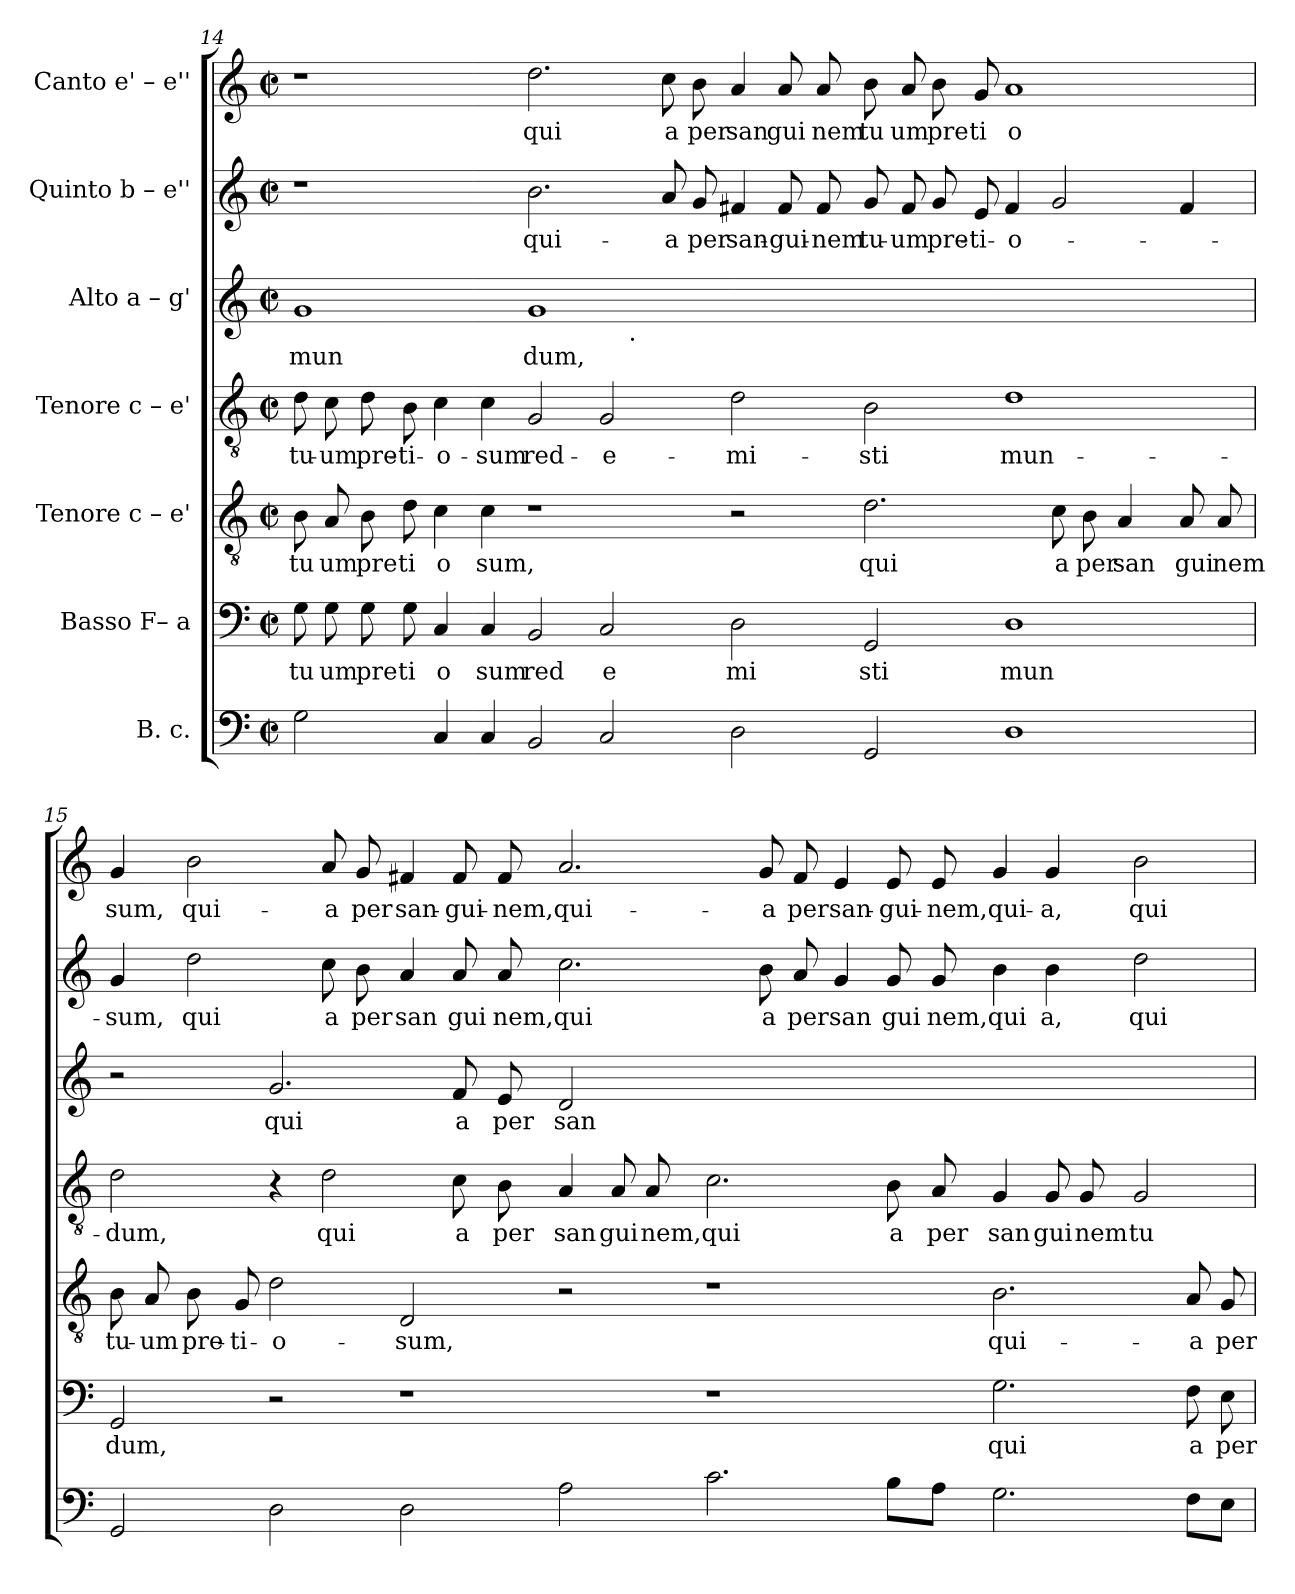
**kern	**kern	**text	**kern	**text	**kern	**text	**kern	**text	**kern	**text	**kern	**text
*part7	*part6	*part6	*part5	*part5	*part4	*part4	*part3	*part3	*part2	*part2	*part1	*part1
*staff7	*staff6	*staff6	*staff5	*staff5	*staff4	*staff4	*staff3	*staff3	*staff2	*staff2	*staff1	*staff1
*I"B. c.	*I"Basso  F– a	*	*I"Tenore  c – e'	*	*I"Tenore  c – e'	*	*I"Alto  a – g'	*	*I"Quinto  b – e''	*	*I"Canto  e' – e''	*
!!LO:LB:g=z
*clefF4	*clefF4	*	*clefGv2	*	*clefGv2	*	*clefG2	*	*clefG2	*	*clefG2	*
*M2/2	*M2/2	*	*M2/2	*	*M2/2	*	*M2/2	*	*M2/2	*	*M2/2	*
*met(c|)	*met(c|)	*	*met(c|)	*	*met(c|)	*	*met(c|)	*	*met(c|)	*	*met(c|)	*
=14	=14	=14	=14	=14	=14	=14	=14	=14	=14	=14	=14	=14
!	!	!LO:LY:b:cj	!	!LO:LY:b:cj	!	!LO:LY:b:cj	!	!LO:LY:b:cj	!	!	!	!
*	*	*	*	*	*	*	*^	*	*	*	*	*
2G\	8G\	tu	8B\	tu	8d\	tu-	1g	1ryy	mun	1r	.	1r	.
!	!	!LO:LY:b:cj	!	!LO:LY:b:cj	!	!LO:LY:b:cj	!	!	!	!	!	!	!
.	8G\	um	8A/	um	8c\	-um	.	.	.	.	.	.	.
!	!	!LO:LY:b:cj	!	!LO:LY:b:cj	!	!LO:LY:b:cj	!	!	!	!	!	!	!
.	8G\	pre	8B\	pre	8d\	pre-	.	.	.	.	.	.	.
!	!	!LO:LY:b:cj	!	!LO:LY:b:cj	!	!LO:LY:b:cj	!	!	!	!	!	!	!
.	8G\	ti	8d\	ti	8B\	-ti-	.	.	.	.	.	.	.
!	!	!LO:LY:b:cj	!	!LO:LY:b:cj	!	!LO:LY:b:cj	!	!	!	!	!	!	!
4C/	4C/	o	4c\	o	4c\	-o-	.	.	.	.	.	.	.
!	!	!LO:LY:b:cj	!	!LO:LY:b:cj	!	!LO:LY:b:cj	!	!	!	!	!	!	!
4C/	4C/	sum	4c\	sum,	4c\	-sum	.	.	.	.	.	.	.
!	!	!LO:LY:b:cj	!	!	!	!LO:LY:b:cj	!	!	!LO:LY:b:cj	!	!LO:LY:b:cj	!	!LO:LY:b:cj
2BB/	2BB/	red	1r	.	2G/	red-	1g	2ryy	dum,	2.b\	qui-	2.dd\	qui
!	!	!LO:LY:b:cj	!	!	!	!LO:LY:b:cj	!	!	!	!	!	!	!
2C/	2C/	e	.	.	2G/	-e-	.	16..ryy	.	.	.	.	.
!	!	!	!	!	!	!	!	!LO:TX:b:t=.	!	!	!	!	!
.	.	.	.	.	.	.	.	1ryy	.	.	.	.	.
!	!	!	!	!	!	!	!	!	!	!	!LO:LY:b:cj	!	!LO:LY:b:cj
.	.	.	.	.	.	.	.	.	.	8a/	-a	8cc\	a
!	!	!	!	!	!	!	!	!	!	!	!LO:LY:b:cj	!	!LO:LY:b:cj
.	.	.	.	.	.	.	.	.	.	8g/	per	8b\	per
!	!	!LO:LY:b:cj	!	!	!	!LO:LY:b:cj	!	!	!	!	!LO:LY:b:cj	!	!LO:LY:b:cj
2D\	2D\	mi	2r	.	2d\	-mi-	0ryy	.	.	4f#X/	san-	4a/	san
!	!	!	!	!	!	!	!	!	!	!	!LO:LY:b:cj	!	!LO:LY:b:cj
.	.	.	.	.	.	.	.	.	.	8f#/	-gui-	8a/	gui
!	!	!	!	!	!	!	!	!	!	!	!LO:LY:b:cj	!	!LO:LY:b:cj
.	.	.	.	.	.	.	.	.	.	8f#/	-nem	8a/	nem
!	!	!LO:LY:b:cj	!	!LO:LY:b:cj	!	!LO:LY:b:cj	!	!	!	!	!LO:LY:b:cj	!	!LO:LY:b:cj
2GG/	2GG/	sti	2.d\	qui	2B\	-sti	.	.	.	8g/	tu-	8b\	tu
.	.	.	.	.	.	.	.	1ryy	.	.	.	.	.
!	!	!	!	!	!	!	!	!	!	!	!LO:LY:b:cj	!	!LO:LY:b:cj
.	.	.	.	.	.	.	.	.	.	8f#/	-um	8a/	um
!	!	!	!	!	!	!	!	!	!	!	!LO:LY:b:cj	!	!LO:LY:b:cj
.	.	.	.	.	.	.	.	.	.	8g/	pre-	8b\	pre
!	!	!	!	!	!	!	!	!	!	!	!LO:LY:b:cj	!	!LO:LY:b:cj
.	.	.	.	.	.	.	.	.	.	8e/	-ti-	8g/	ti
!	!	!LO:LY:b:cj	!	!	!	!LO:LY:b:cj	!	!	!	!	!LO:LY:b:cj	!	!LO:LY:b:cj
1D	1D	mun	.	.	1d	mun-	.	.	.	4f#/	-o-	1a	o
!	!	!	!	!LO:LY:b:cj	!	!	!	!	!	!	!	!	!
.	.	.	8c\	a	.	.	.	.	.	2g/	.	.	.
!	!	!	!	!LO:LY:b:cj	!	!	!	!	!	!	!	!	!
.	.	.	8B\	per	.	.	.	.	.	.	.	.	.
!	!	!	!	!LO:LY:b:cj	!	!	!	!	!	!	!	!	!
.	.	.	4A/	san	.	.	.	.	.	.	.	.	.
.	.	.	.	.	.	.	.	4ryy	.	.	.	.	.
!	!	!	!	!LO:LY:b:cj	!	!	!	!	!	!	!	!	!
.	.	.	8A/	gui	.	.	.	.	.	4f#/	.	.	.
.	.	.	.	.	.	.	.	8ryy	.	.	.	.	.
!	!	!	!	!LO:LY:b:cj	!	!	!	!	!	!	!	!	!
.	.	.	8A/	nem	.	.	.	.	.	.	.	.	.
.	.	.	.	.	.	.	.	64ryy	.	.	.	.	.
!!LO:PB:g=z
=15	=15	=15	=15	=15	=15	=15	=15	=15	=15	=15	=15	=15	=15
!	!	!	!	!	!	!	!LO:TX:b:t=.	!	!	!	!	!	!
!	!	!LO:LY:b:cj	!	!LO:LY:b:cj	!	!LO:LY:b:cj	!	!	!	!	!LO:LY:b:cj	!	!LO:LY:b:cj
*	*	*	*	*	*	*	*v	*v	*	*	*	*	*
2GG/	2GG/	dum,	8B\	tu-	2d\	-dum,	2r	.	4g/	-sum,	4g/	sum,
!	!	!	!	!LO:LY:b:cj	!	!	!	!	!	!	!	!
.	.	.	8A/	-um	.	.	.	.	.	.	.	.
!	!	!	!	!LO:LY:b:cj	!	!	!	!	!	!LO:LY:b:cj	!	!LO:LY:b:cj
.	.	.	8B\	pre-	.	.	.	.	2dd\	qui	2b\	qui-
!	!	!	!	!LO:LY:b:cj	!	!	!	!	!	!	!	!
.	.	.	8G/	-ti-	.	.	.	.	.	.	.	.
!	!	!	!	!LO:LY:b:cj	!	!	!	!LO:LY:b:cj	!	!	!	!
2D\	2r	.	2d\	-o-	4r	.	2.g/	qui	.	.	.	.
!	!	!	!	!	!	!LO:LY:b:cj	!	!	!	!LO:LY:b:cj	!	!LO:LY:b:cj
.	.	.	.	.	2d\	qui	.	.	8cc\	a	8a/	-a
!	!	!	!	!	!	!	!	!	!	!LO:LY:b:cj	!	!LO:LY:b:cj
.	.	.	.	.	.	.	.	.	8b\	per	8g/	per
!	!	!	!	!LO:LY:b:cj	!	!	!	!	!	!LO:LY:b:cj	!	!LO:LY:b:cj
2D\	1r	.	2D/	-sum,	.	.	.	.	4a/	san	4f#X/	san-
!	!	!	!	!	!	!LO:LY:b:cj	!	!LO:LY:b:cj	!	!LO:LY:b:cj	!	!LO:LY:b:cj
.	.	.	.	.	8c\	a	8f/	a	8a/	gui	8f#/	-gui-
!	!	!	!	!	!	!LO:LY:b:cj	!	!LO:LY:b:cj	!	!LO:LY:b:cj	!	!LO:LY:b:cj
.	.	.	.	.	8B\	per	8e/	per	8a/	nem,	8f#/	-nem,
!	!	!	!	!	!	!LO:LY:b:cj	!	!LO:LY:b:cj	!	!LO:LY:b:cj	!	!LO:LY:b:cj
2A\	.	.	2r	.	4A/	san	2d/	san	2.cc\	qui	2.a/	qui-
!	!	!	!	!	!	!LO:LY:b:cj	!	!	!	!	!	!
.	.	.	.	.	8A/	gui	.	.	.	.	.	.
!	!	!	!	!	!	!LO:LY:b:cj	!	!	!	!	!	!
.	.	.	.	.	8A/	nem,	.	.	.	.	.	.
!	!	!	!	!	!	!LO:LY:b:cj	!	!	!	!	!	!
2.c\	1r	.	1r	.	2.c\	qui	0ryy	.	.	.	.	.
!	!	!	!	!	!	!	!	!	!	!LO:LY:b:cj	!	!LO:LY:b:cj
.	.	.	.	.	.	.	.	.	8b\	a	8g/	-a
!	!	!	!	!	!	!	!	!	!	!LO:LY:b:cj	!	!LO:LY:b:cj
.	.	.	.	.	.	.	.	.	8a/	per	8f#/	per
!	!	!	!	!	!	!	!	!	!	!LO:LY:b:cj	!	!LO:LY:b:cj
.	.	.	.	.	.	.	.	.	4g/	san	4e/	san-
!	!	!	!	!	!	!LO:LY:b:cj	!	!	!	!LO:LY:b:cj	!	!LO:LY:b:cj
8B\L	.	.	.	.	8B\	a	.	.	8g/	gui	8e/	-gui-
!	!	!	!	!	!	!LO:LY:b:cj	!	!	!	!LO:LY:b:cj	!	!LO:LY:b:cj
8A\J	.	.	.	.	8A/	per	.	.	8g/	nem,	8e/	-nem,
!	!	!LO:LY:b:cj	!	!LO:LY:b:cj	!	!LO:LY:b:cj	!	!	!	!LO:LY:b:cj	!	!LO:LY:b:cj
2.G\	2.G\	qui	2.B\	qui-	4G/	san	.	.	4b\	qui	4g/	qui-
!	!	!	!	!	!	!LO:LY:b:cj	!	!	!	!LO:LY:b:cj	!	!LO:LY:b:cj
.	.	.	.	.	8G/	gui	.	.	4b\	a,	4g/	-a,
!	!	!	!	!	!	!LO:LY:b:cj	!	!	!	!	!	!
.	.	.	.	.	8G/	nem	.	.	.	.	.	.
!	!	!	!	!	!	!LO:LY:b:cj	!	!	!	!LO:LY:b	!	!LO:LY:b
.	.	.	.	.	2G/	tu	.	.	2dd\	qui	2b\	qui-
!	!	!LO:LY:b:cj	!	!LO:LY:b:cj	!	!	!	!	!	!	!	!
8F\L	8F\	a	8A/	-a	.	.	.	.	.	.	.	.
!	!	!LO:LY:b:cj	!	!LO:LY:b:cj	!	!	!	!	!	!	!	!
8E\J	8E\	per	8G/	per	.	.	.	.	.	.	.	.
=	=	=	=	=	=	=	=	=	=	=	=	=
*-	*-	*-	*-	*-	*-	*-	*-	*-	*-	*-	*-	*-
